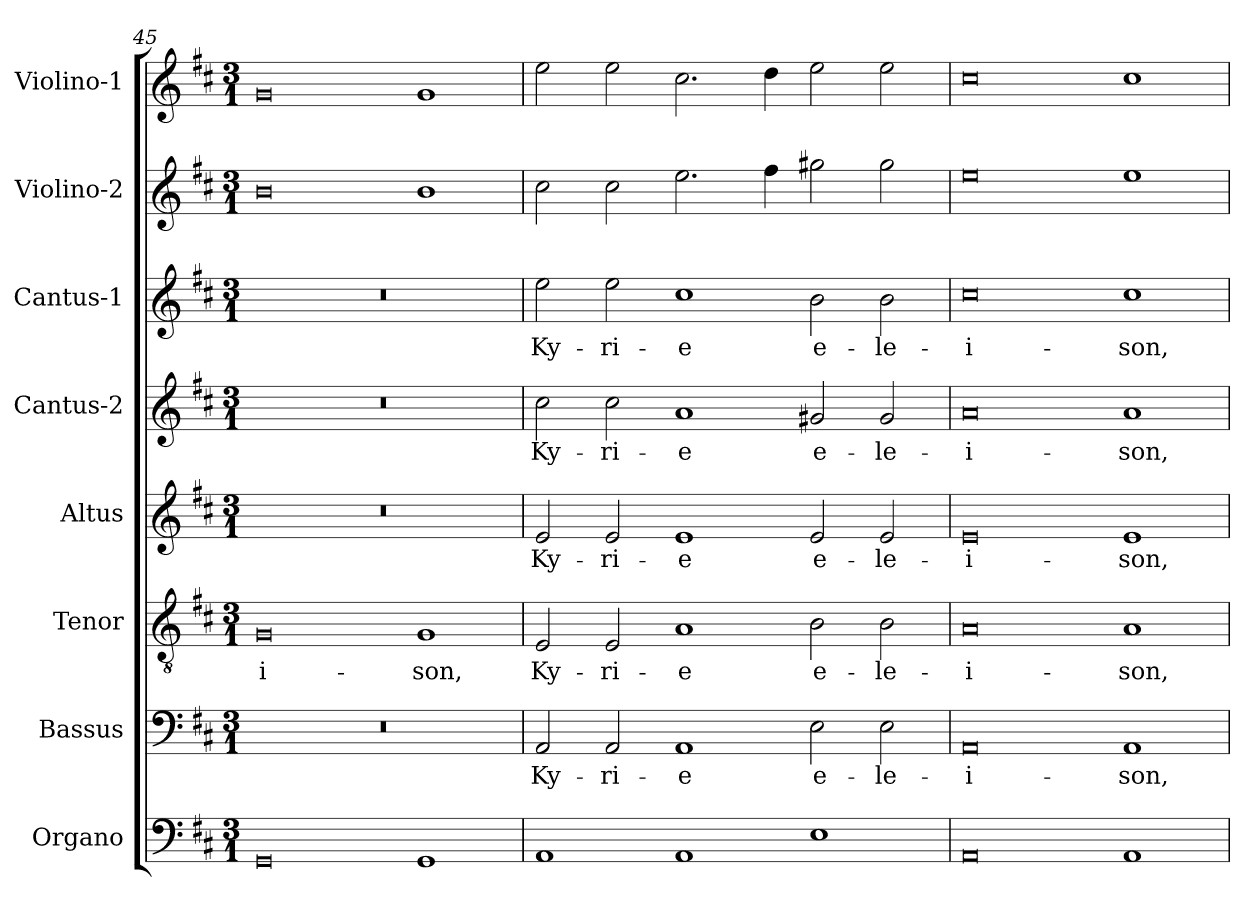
**kern	**kern	**text	**kern	**text	**kern	**text	**kern	**text	**kern	**text	**kern	**kern
*part8	*part7	*part7	*part6	*part6	*part5	*part5	*part4	*part4	*part3	*part3	*part2	*part1
*staff8	*staff7	*staff7	*staff6	*staff6	*staff5	*staff5	*staff4	*staff4	*staff3	*staff3	*staff2	*staff1
*I"Organo	*I"Bassus	*	*I"Tenor	*	*I"Altus	*	*I"Cantus-2	*	*I"Cantus-1	*	*I"Violino-2	*I"Violino-1
*I'Og	*I'B	*	*I'T	*	*I'A	*	*I'C2	*	*I'C1	*	*I'V2	*I'V1
*clefF4	*clefF4	*	*clefGv2	*	*clefG2	*	*clefG2	*	*clefG2	*	*clefG2	*clefG2
*k[f#c#]	*k[f#c#]	*	*k[f#c#]	*	*k[f#c#]	*	*k[f#c#]	*	*k[f#c#]	*	*k[f#c#]	*k[f#c#]
*D:	*D:	*	*D:	*	*D:	*	*D:	*	*D:	*	*D:	*D:
*M3/1	*M3/1	*	*M3/1	*	*M3/1	*	*M3/1	*	*M3/1	*	*M3/1	*M3/1
=45	=45	=45	=45	=45	=45	=45	=45	=45	=45	=45	=45	=45
!	!	!	!	!LO:LY:b	!	!	!	!	!	!	!	!
0GG	0.r	.	0G	-i-	0.r	.	0.r	.	0.r	.	0b	0g
!	!	!	!	!LO:LY:b	!	!	!	!	!	!	!	!
1GG	.	.	1G	-son,	.	.	.	.	.	.	1b	1g
=46	=46	=46	=46	=46	=46	=46	=46	=46	=46	=46	=46	=46
!	!	!LO:LY:b	!	!	!	!	!	!	!	!	!	!
!	!	!	!	!LO:LY:b	!	!	!	!	!	!	!	!
!	!	!	!	!	!	!LO:LY:b	!	!	!	!	!	!
!	!	!	!	!	!	!	!	!LO:LY:b	!	!	!	!
!	!	!	!	!	!	!	!	!	!	!LO:LY:b	!	!
1AA	2AA/	Ky-	2E/	Ky-	2e/	Ky-	2cc#\	Ky-	2ee\	Ky-	2cc#\	2ee\
!	!	!LO:LY:b	!	!	!	!	!	!	!	!	!	!
!	!	!	!	!LO:LY:b	!	!	!	!	!	!	!	!
!	!	!	!	!	!	!LO:LY:b	!	!	!	!	!	!
!	!	!	!	!	!	!	!	!LO:LY:b	!	!	!	!
!	!	!	!	!	!	!	!	!	!	!LO:LY:b	!	!
.	2AA/	-ri-	2E/	-ri-	2e/	-ri-	2cc#\	-ri-	2ee\	-ri-	2cc#\	2ee\
!	!	!LO:LY:b	!	!	!	!	!	!	!	!	!	!
!	!	!	!	!LO:LY:b	!	!	!	!	!	!	!	!
!	!	!	!	!	!	!LO:LY:b	!	!	!	!	!	!
!	!	!	!	!	!	!	!	!LO:LY:b	!	!	!	!
!	!	!	!	!	!	!	!	!	!	!LO:LY:b	!	!
1AA	1AA	-e	1A	-e	1e	-e	1a	-e	1cc#	-e	2.ee\	2.cc#\
.	.	.	.	.	.	.	.	.	.	.	4ff#\	4dd\
!	!	!LO:LY:b	!	!	!	!	!	!	!	!	!	!
!	!	!	!	!LO:LY:b	!	!	!	!	!	!	!	!
!	!	!	!	!	!	!LO:LY:b	!	!	!	!	!	!
!	!	!	!	!	!	!	!	!LO:LY:b	!	!	!	!
!	!	!	!	!	!	!	!	!	!	!LO:LY:b	!	!
1E	2E\	e-	2B\	e-	2e/	e-	2g#X/	e-	2b\	e-	2gg#X\	2ee\
!	!	!LO:LY:b	!	!	!	!	!	!	!	!	!	!
!	!	!	!	!LO:LY:b	!	!	!	!	!	!	!	!
!	!	!	!	!	!	!LO:LY:b	!	!	!	!	!	!
!	!	!	!	!	!	!	!	!LO:LY:b	!	!	!	!
!	!	!	!	!	!	!	!	!	!	!LO:LY:b	!	!
.	2E\	-le-	2B\	-le-	2e/	-le-	2g#/	-le-	2b\	-le-	2gg#\	2ee\
!!LO:LB:g=z
=47	=47	=47	=47	=47	=47	=47	=47	=47	=47	=47	=47	=47
!	!	!LO:LY:b	!	!	!	!	!	!	!	!	!	!
!	!	!	!	!LO:LY:b	!	!	!	!	!	!	!	!
!	!	!	!	!	!	!LO:LY:b	!	!	!	!	!	!
!	!	!	!	!	!	!	!	!LO:LY:b	!	!	!	!
!	!	!	!	!	!	!	!	!	!	!LO:LY:b	!	!
0AA	0AA	-i-	0A	-i-	0e	-i-	0a	-i-	0cc#	-i-	0ee	0cc#
!	!	!LO:LY:b	!	!	!	!	!	!	!	!	!	!
!	!	!	!	!LO:LY:b	!	!	!	!	!	!	!	!
!	!	!	!	!	!	!LO:LY:b	!	!	!	!	!	!
!	!	!	!	!	!	!	!	!LO:LY:b	!	!	!	!
!	!	!	!	!	!	!	!	!	!	!LO:LY:b	!	!
1AA	1AA	-son,	1A	-son,	1e	-son,	1a	-son,	1cc#	-son,	1ee	1cc#
=	=	=	=	=	=	=	=	=	=	=	=	=
*-	*-	*-	*-	*-	*-	*-	*-	*-	*-	*-	*-	*-
